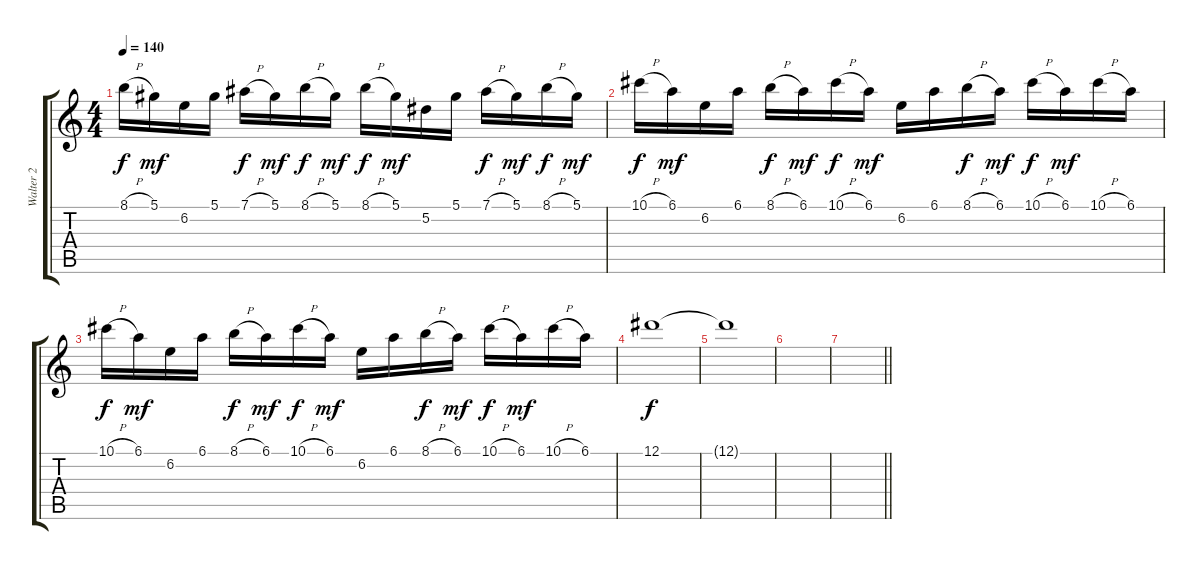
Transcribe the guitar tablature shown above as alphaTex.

\track ("Walter 2" "Walter 2") {instrument distortionguitar}
\staff {score tabs}
\tuning (Eb4 Bb3 Gb3 Db3 Ab2 Eb2) {hide}
\ts (4 4)
\tempo 140
\clef g2
\ks c
8.1{h}.16{dy f} 5.1.16{dy mf} 6.2.16 5.1.16 7.1{h}.16{dy f} 5.1.16{dy mf} 8.1{h}.16{dy f} 5.1.16{dy mf} 8.1{h}.16{dy f} 5.1.16{dy mf} 5.2.16 5.1.16 7.1{h}.16{dy f} 5.1.16{dy mf} 8.1{h}.16{dy f} 5.1.16{dy mf} |
10.1{h}.16{dy f} 6.1.16{dy mf} 6.2.16 6.1.16 8.1{h}.16{dy f} 6.1.16{dy mf} 10.1{h}.16{dy f} 6.1.16{dy mf} 6.2.16 6.1.16 8.1{h}.16{dy f} 6.1.16{dy mf} 10.1{h}.16{dy f} 6.1.16{dy mf} 10.1{h}.16 6.1.16 |
10.1{h}.16{dy f} 6.1.16{dy mf} 6.2.16 6.1.16 8.1{h}.16{dy f} 6.1.16{dy mf} 10.1{h}.16{dy f} 6.1.16{dy mf} 6.2.16 6.1.16 8.1{h}.16{dy f} 6.1.16{dy mf} 10.1{h}.16{dy f} 6.1.16{dy mf} 10.1{h}.16 6.1.16 |
12.1.1{dy f volume 4} |
12.1{t}.1 |
|
\barLineRight lightlight
